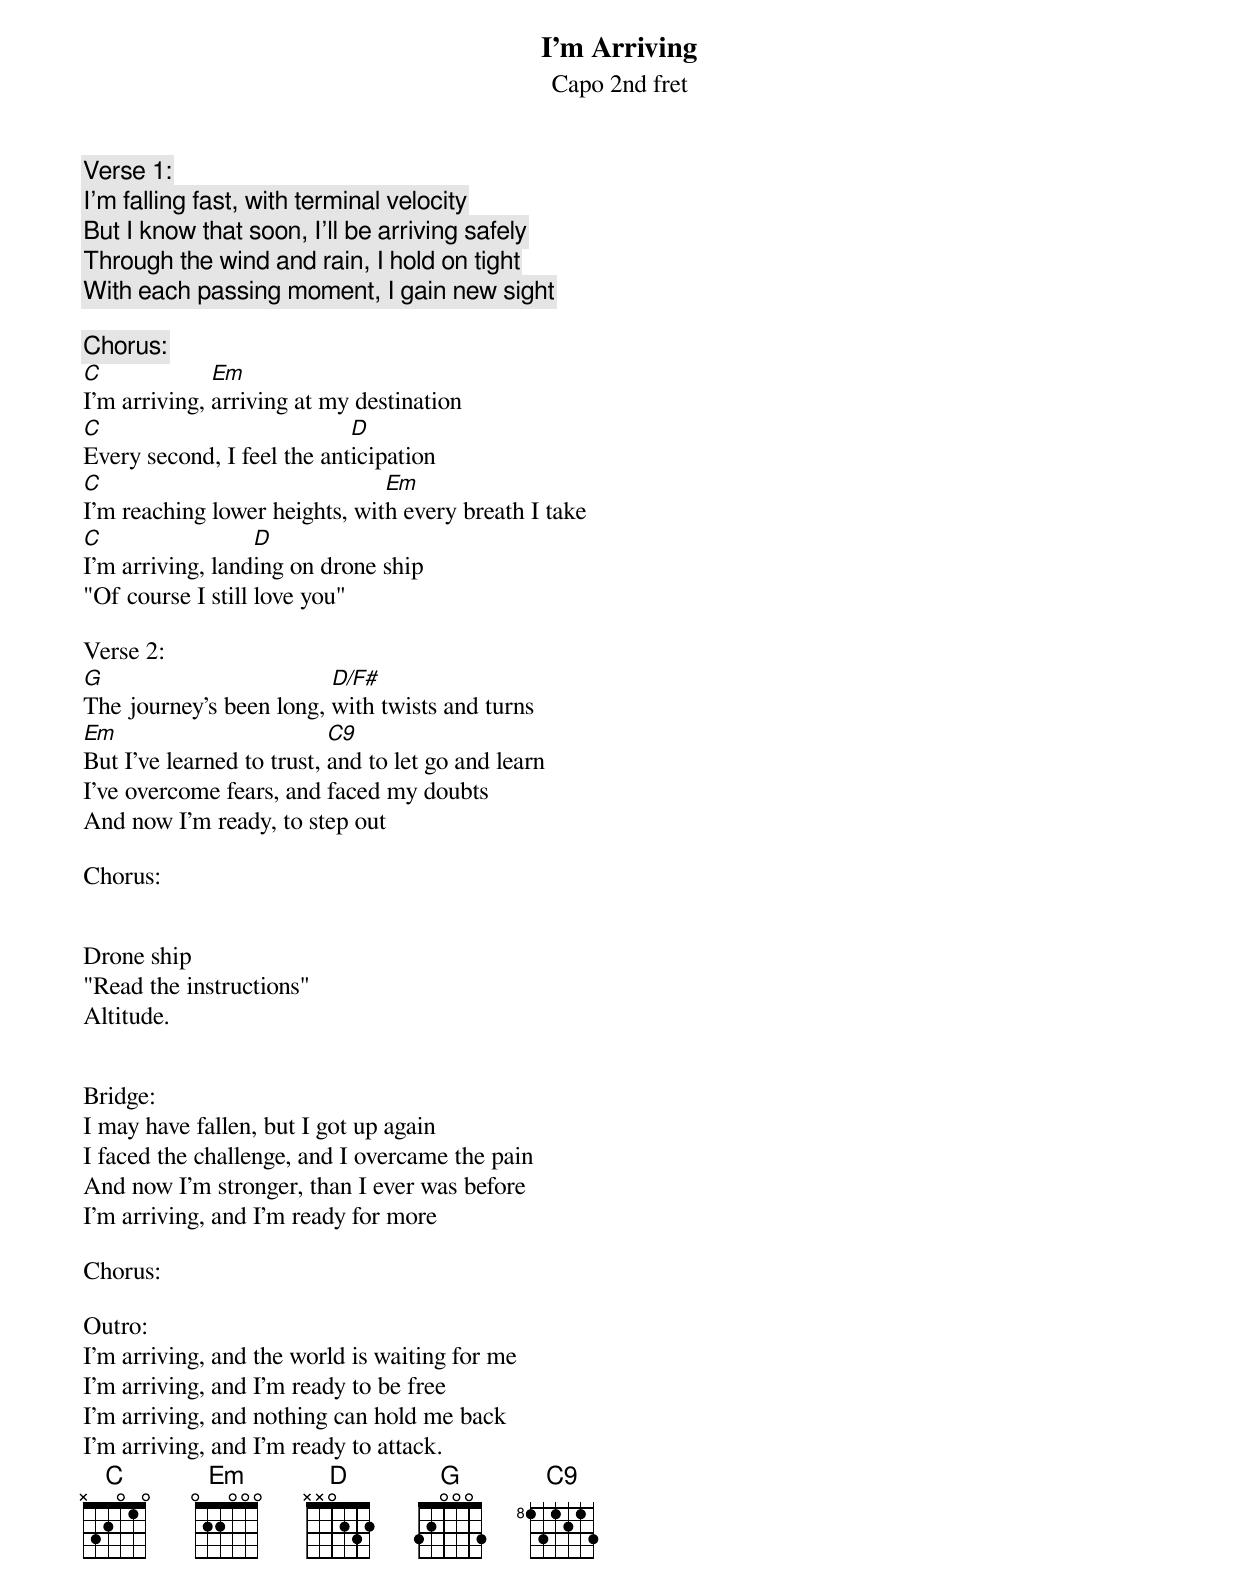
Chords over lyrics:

I'm Arriving
Capo 2nd fret

Verse 1:
I'm falling fast, with terminal velocity
But I know that soon, I'll be arriving safely
Through the wind and rain, I hold on tight
With each passing moment, I gain new sight

Chorus:
C             Em
I'm arriving, arriving at my destination
C                           D
Every second, I feel the anticipation
C                              Em
I'm reaching lower heights, with every breath I take
C                 D
I'm arriving, landing on drone ship
"Of course I still love you"

Verse 2:
G                        D/F#
The journey's been long, with twists and turns
Em                         C9
But I've learned to trust, and to let go and learn
I've overcome fears, and faced my doubts
And now I'm ready, to step out

Chorus:


Drone ship
"Read the instructions"
Altitude.


Bridge:
I may have fallen, but I got up again
I faced the challenge, and I overcame the pain
And now I'm stronger, than I ever was before
I'm arriving, and I'm ready for more

Chorus:

Outro:
I'm arriving, and the world is waiting for me
I'm arriving, and I'm ready to be free
I'm arriving, and nothing can hold me back
I'm arriving, and I'm ready to attack.
